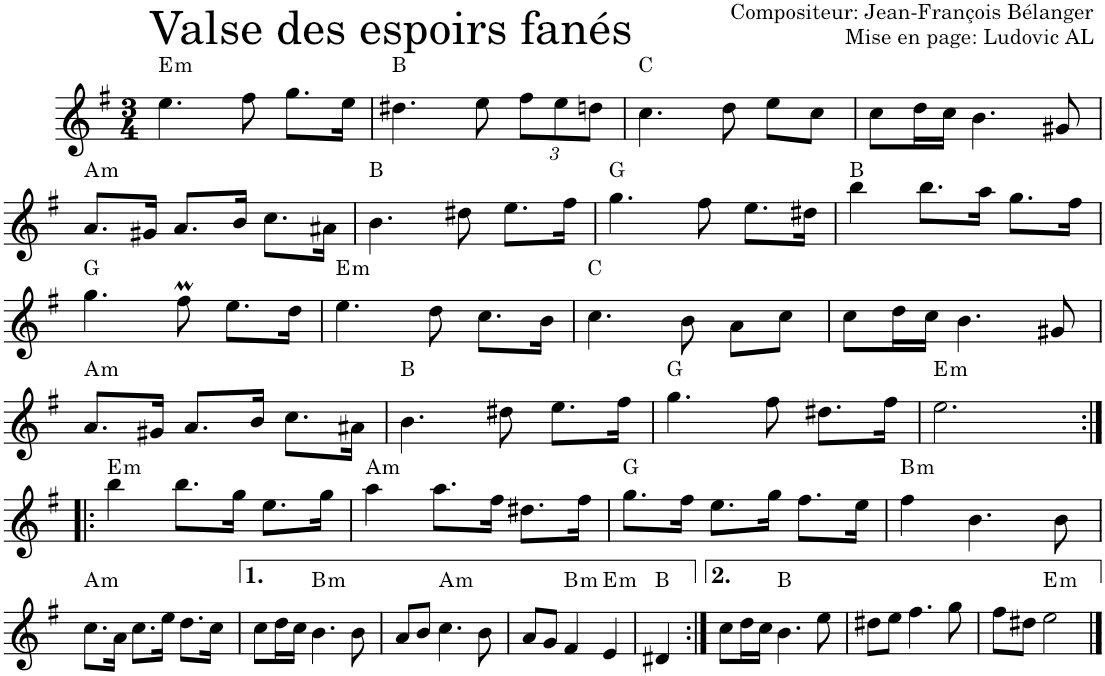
**kern	**harte
*part1	*part1
*staff1	*
*I"Violon	*
*I'Vln.	*
*clefG2	*
*k[f#]	*
*M3/4	*
=1	=1
!	!LO:H:kt=m
4.ee\	E:min
8ff#\	.
8.gg\L	.
16ee\Jk	.
=2	=2
4.dd#X\	B:maj
8ee\	.
*Xbrackettup	*
12ff#\L	.
12ee\	.
12ddn\J	.
=3	=3
4.cc\	C:maj
8dd\	.
8ee\L	.
8cc\J	.
=4	=4
8cc\L	.
16dd\L	.
16cc\JJ	.
4.b\	.
8g#X/	.
!!LO:LB:g=z
=5	=5
!	!LO:H:kt=m
8.a/L	A:min
16g#X/Jk	.
8.a/L	.
16b/Jk	.
8.cc\L	.
16a#X\Jk	.
=6	=6
4.b\	B:maj
8dd#X\	.
8.ee\L	.
16ff#\Jk	.
=7	=7
4.gg\	G:maj
8ff#\	.
8.ee\L	.
16dd#X\Jk	.
=8	=8
4bb\	B:maj
8.bb\L	.
16aa\Jk	.
8.gg\L	.
16ff#\Jk	.
!!LO:LB:g=z
=9	=9
4.gg\	G:maj
8ff#m\	.
8.ee\L	.
16dd\Jk	.
=10	=10
!	!LO:H:kt=m
4.ee\	E:min
8dd\	.
8.cc\L	.
16b\Jk	.
=11	=11
4.cc\	C:maj
8b\	.
8a\L	.
8cc\J	.
=12	=12
8cc\L	.
16dd\L	.
16cc\JJ	.
4.b\	.
8g#X/	.
!!LO:LB:g=z
=13	=13
!	!LO:H:kt=m
8.a/L	A:min
16g#X/Jk	.
8.a/L	.
16b/Jk	.
8.cc\L	.
16a#X\Jk	.
=14	=14
4.b\	B:maj
8dd#X\	.
8.ee\L	.
16ff#\Jk	.
=15	=15
4.gg\	G:maj
8ff#\	.
8.dd#X\L	.
16ff#\Jk	.
=16	=16
!	!LO:H:kt=m
2.ee\	E:min
!!LO:LB:g=z
=17:|!|:	=17:|!|:
!	!LO:H:kt=m
4bb\	E:min
8.bb\L	.
16gg\Jk	.
8.ee\L	.
16gg\Jk	.
=18	=18
!	!LO:H:kt=m
4aa\	A:min
8.aa\L	.
16ff#\Jk	.
8.dd#X\L	.
16ff#\Jk	.
=19	=19
8.gg\L	G:maj
16ff#\Jk	.
8.ee\L	.
16gg\Jk	.
8.ff#\L	.
16ee\Jk	.
=20	=20
!	!LO:H:kt=m
4ff#\	B:min
4.b\	.
8b\	.
!!LO:LB:g=z
=21	=21
!	!LO:H:kt=m
8.cc\L	A:min
16a\Jk	.
8.cc\L	.
16ee\Jk	.
8.dd\L	.
16cc\Jk	.
=22	=22
8cc\L	.
16dd\L	.
16cc\JJ	.
!	!LO:H:kt=m
4.b\	B:min
8b\	.
=23	=23
8a/L	.
8b/J	.
!	!LO:H:kt=m
4.cc\	A:min
8b\	.
=24	=24
8a/L	.
8g/J	.
!	!LO:H:kt=m
4f#/	B:min
!	!LO:H:kt=m
4e/	E:min
=25	=25
4d#X/	B:maj
=26:|!	=26:|!
8cc\L	.
16dd\L	.
16cc\JJ	.
4.b\	B:maj
8ee\	.
=27	=27
8dd#X\L	.
8ee\J	.
4.ff#\	.
8gg\	.
=28	=28
8ff#\L	.
8dd#X\J	.
!	!LO:H:kt=m
2ee\	E:min
==	==
*-	*-
